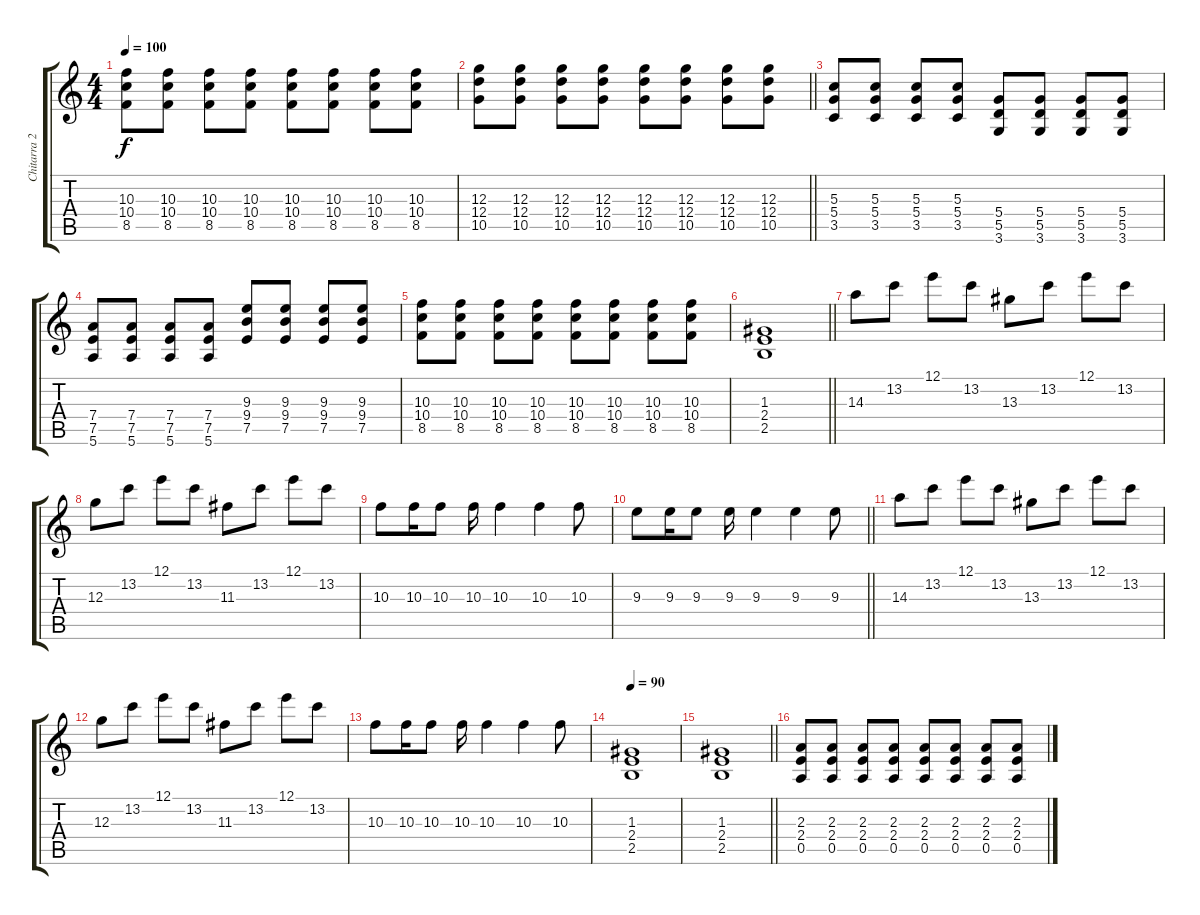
\track ("Chitarra 2" "Chitarra 2") {instrument electricguitarclean}
\staff {score tabs}
\tuning (E4 B3 G3 D3 A2 E2) {hide}
\ts (4 4)
\tempo 100
\clef g2
\ks c
(10.3 10.4 8.5).8{dy f} (10.3 10.4 8.5).8 (10.3 10.4 8.5).8 (10.3 10.4 8.5).8 (10.3 10.4 8.5).8 (10.3 10.4 8.5).8 (10.3 10.4 8.5).8 (10.3 10.4 8.5).8 |
\barLineRight lightlight
(12.3 12.4 10.5).8 (12.3 12.4 10.5).8 (12.3 12.4 10.5).8 (12.3 12.4 10.5).8 (12.3 12.4 10.5).8 (12.3 12.4 10.5).8 (12.3 12.4 10.5).8 (12.3 12.4 10.5).8 |
(5.3 5.4 3.5).8{volume 14 instrument overdrivenguitar} (5.3 5.4 3.5).8 (5.3 5.4 3.5).8 (5.3 5.4 3.5).8 (5.4 5.5 3.6).8 (5.4 5.5 3.6).8 (5.4 5.5 3.6).8 (5.4 5.5 3.6).8 |
(7.4 7.5 5.6).8 (7.4 7.5 5.6).8 (7.4 7.5 5.6).8 (7.4 7.5 5.6).8 (9.3 9.4 7.5).8 (9.3 9.4 7.5).8 (9.3 9.4 7.5).8 (9.3 9.4 7.5).8 |
(10.3 10.4 8.5).8 (10.3 10.4 8.5).8 (10.3 10.4 8.5).8 (10.3 10.4 8.5).8 (10.3 10.4 8.5).8 (10.3 10.4 8.5).8 (10.3 10.4 8.5).8 (10.3 10.4 8.5).8 |
\barLineRight lightlight
(1.3 2.4 2.5).1 |
14.3.8{volume 10 instrument electricguitarclean} 13.2.8 12.1.8 13.2.8 13.3.8 13.2.8 12.1.8 13.2.8 |
12.3.8 13.2.8 12.1.8 13.2.8 11.3.8 13.2.8 12.1.8 13.2.8 |
10.3.8 10.3.16 10.3.8 10.3.16 10.3.4 10.3.4 10.3.8 |
\barLineRight lightlight
9.3.8 9.3.16 9.3.8 9.3.16 9.3.4 9.3.4 9.3.8 |
14.3.8{volume 10 instrument electricguitarclean} 13.2.8 12.1.8 13.2.8 13.3.8 13.2.8 12.1.8 13.2.8 |
12.3.8 13.2.8 12.1.8 13.2.8 11.3.8 13.2.8 12.1.8 13.2.8 |
10.3.8 10.3.16 10.3.8 10.3.16 10.3.4 10.3.4 10.3.8 |
\tempo 90
(1.3 2.4 2.5).1 |
\barLineRight lightlight
(1.3 2.4 2.5).1 |
(2.3 2.4 0.5).8{volume 6 instrument overdrivenguitar} (2.3 2.4 0.5).8 (2.3 2.4 0.5).8 (2.3 2.4 0.5).8 (2.3 2.4 0.5).8 (2.3 2.4 0.5).8 (2.3 2.4 0.5).8 (2.3 2.4 0.5).8
